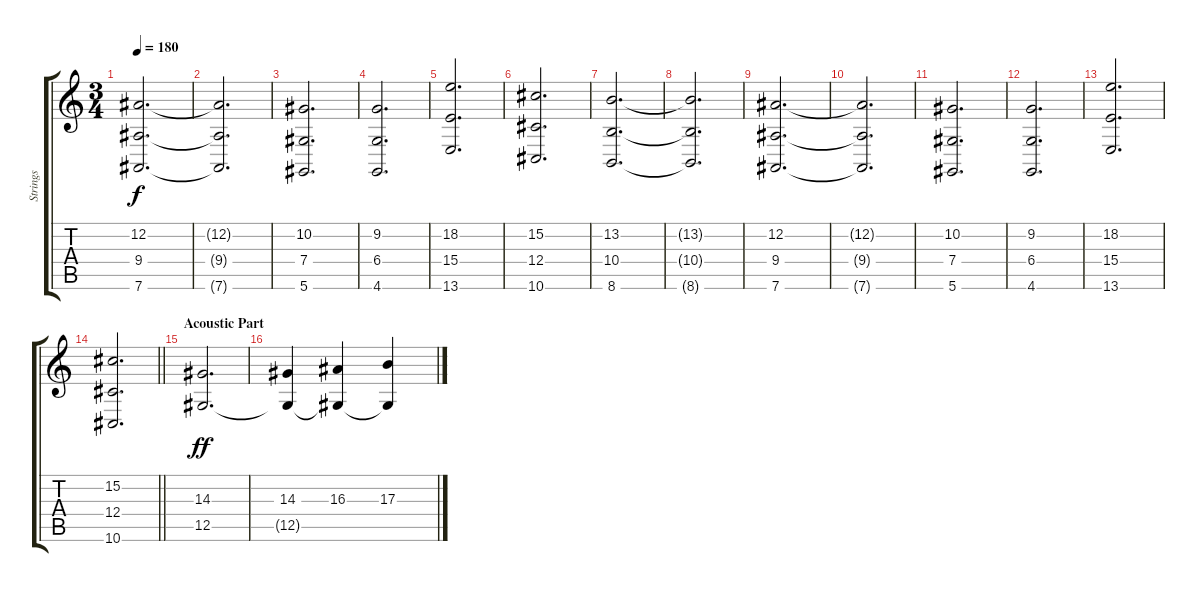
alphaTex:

\track ("Strings" "Strings") {instrument stringensemble1}
\staff {score tabs}
\tuning (Eb4 Bb3 Gb3 Db3 Ab2 Eb2) {hide}
\ts (3 4)
\tempo 180
\clef g2
\ks c
(12.2 9.4 7.6).2{d dy f} |
(12.2{t} 9.4{t} 7.6{t}).2{d} |
(10.2 7.4 5.6).2{d} |
(9.2 6.4 4.6).2{d} |
(18.2 15.4 13.6).2{d} |
(15.2 12.4 10.6).2{d} |
(13.2 10.4 8.6).2{d} |
(13.2{t} 10.4{t} 8.6{t}).2{d} |
(12.2 9.4 7.6).2{d} |
(12.2{t} 9.4{t} 7.6{t}).2{d} |
(10.2 7.4 5.6).2{d} |
(9.2 6.4 4.6).2{d} |
(18.2 15.4 13.6).2{d} |
\barLineRight lightlight
(15.2 12.4 10.6).2{d} |
\section ("" "Acoustic Part")
(14.3 12.5).2{d dy ff} |
(14.3 12.5{t}).4 (16.3 12.5{t}).4 (17.3 12.5{t}).4
